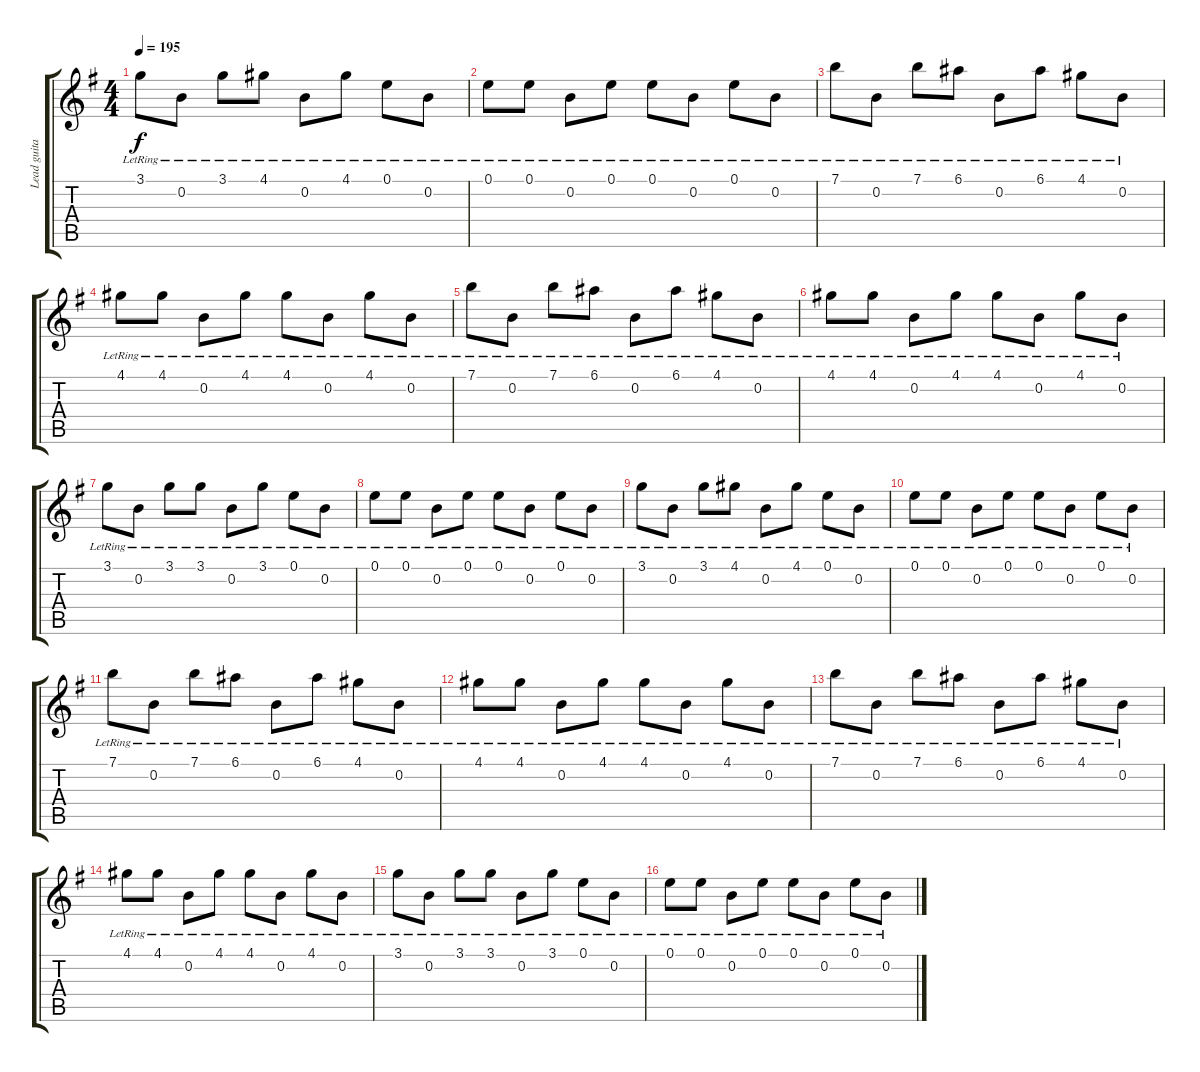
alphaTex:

\track ("Lead guitar 1" "Lead guita") {instrument distortionguitar}
\staff {score tabs}
\tuning (E4 B3 G3 D3 A2 E2) {hide}
\ts (4 4)
\tempo 195
\clef g2
\ks eminor
3.1{lr}.8{dy f} 0.2{lr}.8 3.1{lr}.8 4.1{lr}.8 0.2{lr}.8 4.1{lr}.8 0.1{lr}.8 0.2{lr}.8 |
0.1{lr}.8 0.1{lr}.8 0.2{lr}.8 0.1{lr}.8 0.1{lr}.8 0.2{lr}.8 0.1{lr}.8 0.2{lr}.8 |
7.1{lr}.8 0.2{lr}.8 7.1{lr}.8 6.1{lr}.8 0.2{lr}.8 6.1{lr}.8 4.1{lr}.8 0.2{lr}.8 |
4.1{lr}.8 4.1{lr}.8 0.2{lr}.8 4.1{lr}.8 4.1{lr}.8 0.2{lr}.8 4.1{lr}.8 0.2{lr}.8 |
7.1{lr}.8 0.2{lr}.8 7.1{lr}.8 6.1{lr}.8 0.2{lr}.8 6.1{lr}.8 4.1{lr}.8 0.2{lr}.8 |
4.1{lr}.8 4.1{lr}.8 0.2{lr}.8 4.1{lr}.8 4.1{lr}.8 0.2{lr}.8 4.1{lr}.8 0.2{lr}.8 |
3.1{lr}.8 0.2{lr}.8 3.1{lr}.8 3.1{lr}.8 0.2{lr}.8 3.1{lr}.8 0.1{lr}.8 0.2{lr}.8 |
0.1{lr}.8 0.1{lr}.8 0.2{lr}.8 0.1{lr}.8 0.1{lr}.8 0.2{lr}.8 0.1{lr}.8 0.2{lr}.8 |
3.1{lr}.8 0.2{lr}.8 3.1{lr}.8 4.1{lr}.8 0.2{lr}.8 4.1{lr}.8 0.1{lr}.8 0.2{lr}.8 |
0.1{lr}.8 0.1{lr}.8 0.2{lr}.8 0.1{lr}.8 0.1{lr}.8 0.2{lr}.8 0.1{lr}.8 0.2{lr}.8 |
7.1{lr}.8 0.2{lr}.8 7.1{lr}.8 6.1{lr}.8 0.2{lr}.8 6.1{lr}.8 4.1{lr}.8 0.2{lr}.8 |
4.1{lr}.8 4.1{lr}.8 0.2{lr}.8 4.1{lr}.8 4.1{lr}.8 0.2{lr}.8 4.1{lr}.8 0.2{lr}.8 |
7.1{lr}.8 0.2{lr}.8 7.1{lr}.8 6.1{lr}.8 0.2{lr}.8 6.1{lr}.8 4.1{lr}.8 0.2{lr}.8 |
4.1{lr}.8 4.1{lr}.8 0.2{lr}.8 4.1{lr}.8 4.1{lr}.8 0.2{lr}.8 4.1{lr}.8 0.2{lr}.8 |
3.1{lr}.8 0.2{lr}.8 3.1{lr}.8 3.1{lr}.8 0.2{lr}.8 3.1{lr}.8 0.1{lr}.8 0.2{lr}.8 |
0.1{lr}.8 0.1{lr}.8 0.2{lr}.8 0.1{lr}.8 0.1{lr}.8 0.2{lr}.8 0.1{lr}.8 0.2{lr}.8
